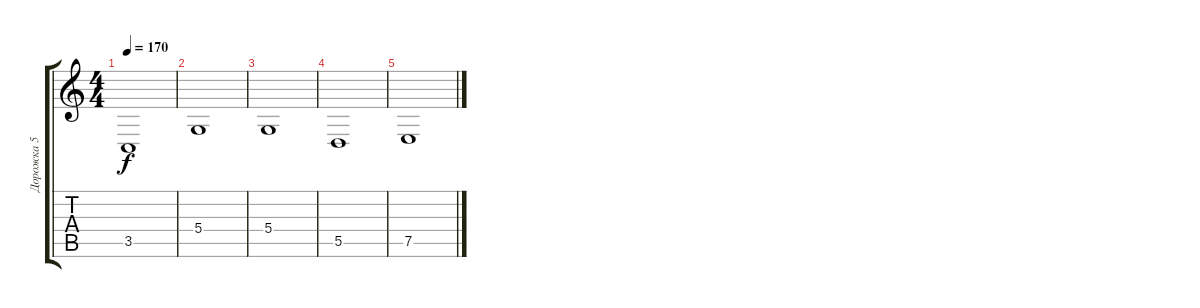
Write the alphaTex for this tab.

\track ("Дорожка 5" "Дорожка 5") {instrument stringensemble1}
\staff {score tabs}
\tuning (E4 B3 G3 D3 A2 E2) {hide}
\ts (4 4)
\tempo 170
\clef g2
\ks c
3.5.1{dy f} |
5.4.1 |
5.4.1 |
5.5.1 |
7.5.1
